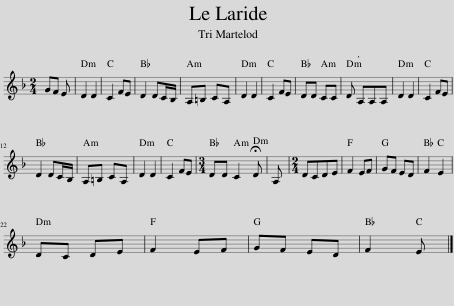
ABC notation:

X:1
L:1/8
M:2/4
I:linebreak $
K:Dmin
V:1 treble
V:1
 GF E | D2 D2 | C2 FE | D2 DC/B,/ | A,=B, CA, | %5
 D2 D2 | C2 FE | DD CC | D A,A,A, | D2 D2 | %10
 C2 FE |$ D2 DC/B,/ | A,=B, CA, | D2 D2 | C2 FE | %15
[M:3/4] DD C2 !fermata!D | A, |[M:2/4] DCDE | F2 EF | GF ED | %20
 F2 E2 |$ DC DE | F2 EF | GF ED | F2 E |] %25
